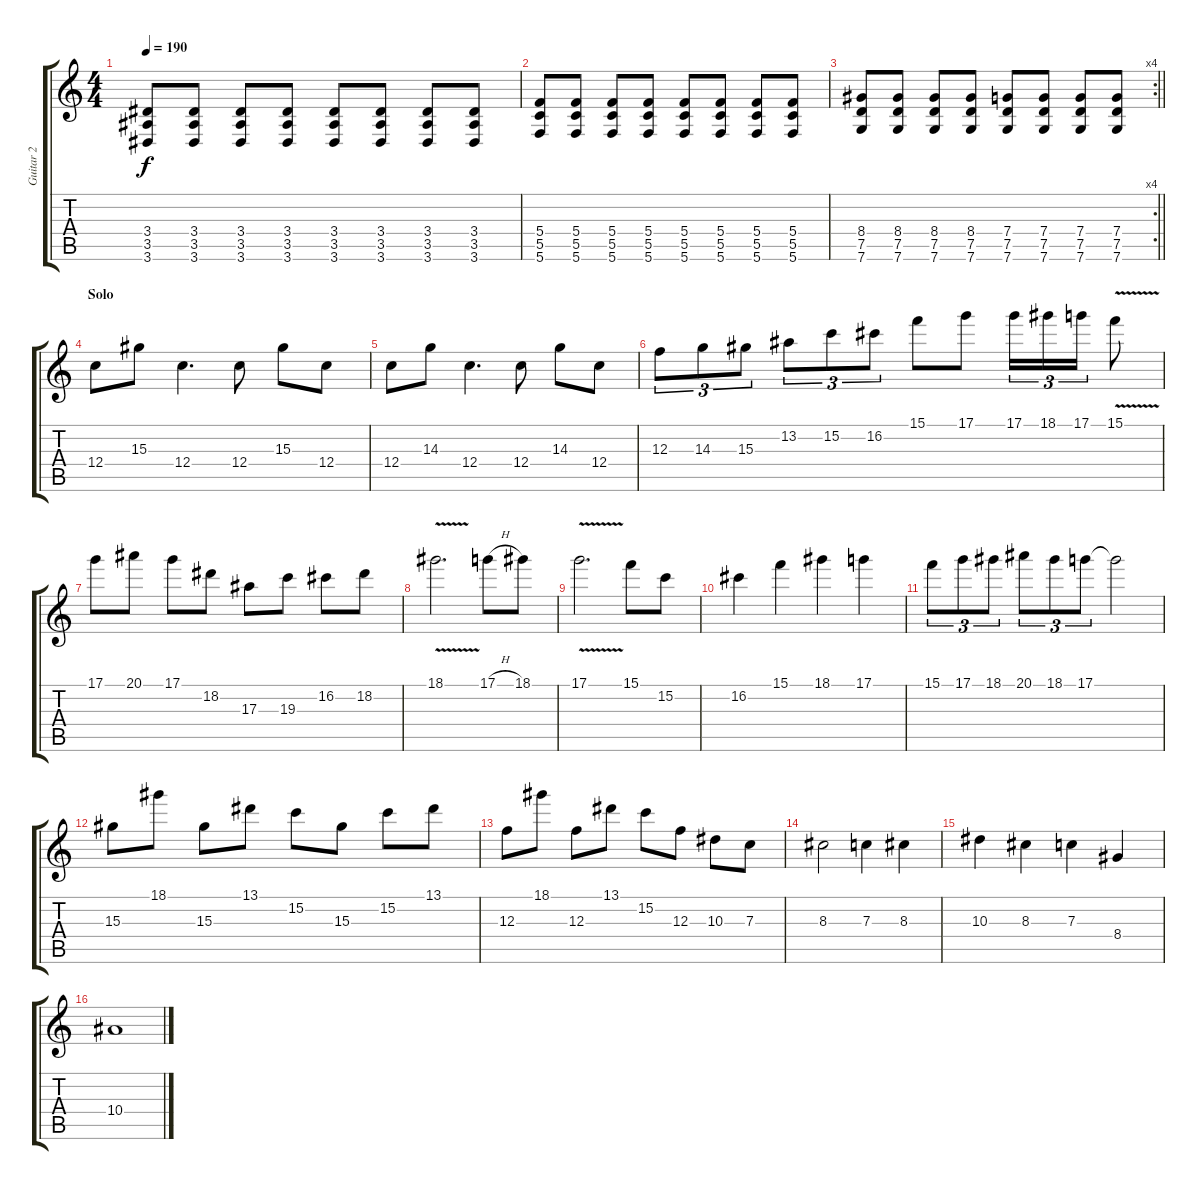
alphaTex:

\track ("Guitar 2" "Guitar 2") {instrument distortionguitar}
\staff {score tabs}
\tuning (D4 A3 F3 C3 G2 C2) {hide}
\ts (4 4)
\tempo 190
\clef g2
\ks c
(3.4 3.5 3.6).8{dy f} (3.4 3.5 3.6).8 (3.4 3.5 3.6).8 (3.4 3.5 3.6).8 (3.4 3.5 3.6).8 (3.4 3.5 3.6).8 (3.4 3.5 3.6).8 (3.4 3.5 3.6).8 |
(5.4 5.5 5.6).8 (5.4 5.5 5.6).8 (5.4 5.5 5.6).8 (5.4 5.5 5.6).8 (5.4 5.5 5.6).8 (5.4 5.5 5.6).8 (5.4 5.5 5.6).8 (5.4 5.5 5.6).8 |
\rc 4
\barLineRight lightlight
(8.4 7.5 7.6).8 (8.4 7.5 7.6).8 (8.4 7.5 7.6).8 (8.4 7.5 7.6).8 (7.4 7.5 7.6).8 (7.4 7.5 7.6).8 (7.4 7.5 7.6).8 (7.4 7.5 7.6).8 |
\section ("" "Solo")
12.4.8 15.3.8 12.4.4{d} 12.4.8 15.3.8 12.4.8 |
12.4.8 14.3.8 12.4.4{d} 12.4.8 14.3.8 12.4.8 |
12.3.8{tu (3 2)} 14.3.8{tu (3 2)} 15.3.8{tu (3 2)} 13.2.8{tu (3 2)} 15.2.8{tu (3 2)} 16.2.8{tu (3 2)} 15.1.8 17.1.8 17.1.16{tu (3 2)} 18.1.16{tu (3 2)} 17.1.16{tu (3 2)} 15.1{v}.8 |
17.1.8 20.1.8 17.1.8 18.2.8 17.3.8 19.3.8 16.2.8 18.2.8 |
18.1{v}.2{d} 17.1{h}.8 18.1.8 |
17.1{v}.2{d} 15.1.8 15.2.8 |
16.2.4 15.1.4 18.1.4 17.1.4 |
15.1.8{tu (3 2)} 17.1.8{tu (3 2)} 18.1.8{tu (3 2)} 20.1.8{tu (3 2)} 18.1.8{tu (3 2)} 17.1.8{tu (3 2)} 17.1{t}.2 |
15.3.8 18.1.8 15.3.8 13.1.8 15.2.8 15.3.8 15.2.8 13.1.8 |
12.3.8 18.1.8 12.3.8 13.1.8 15.2.8 12.3.8 10.3.8 7.3.8 |
8.3.2 7.3.4 8.3.4 |
10.3.4 8.3.4 7.3.4 8.4.4 |
10.4.1
